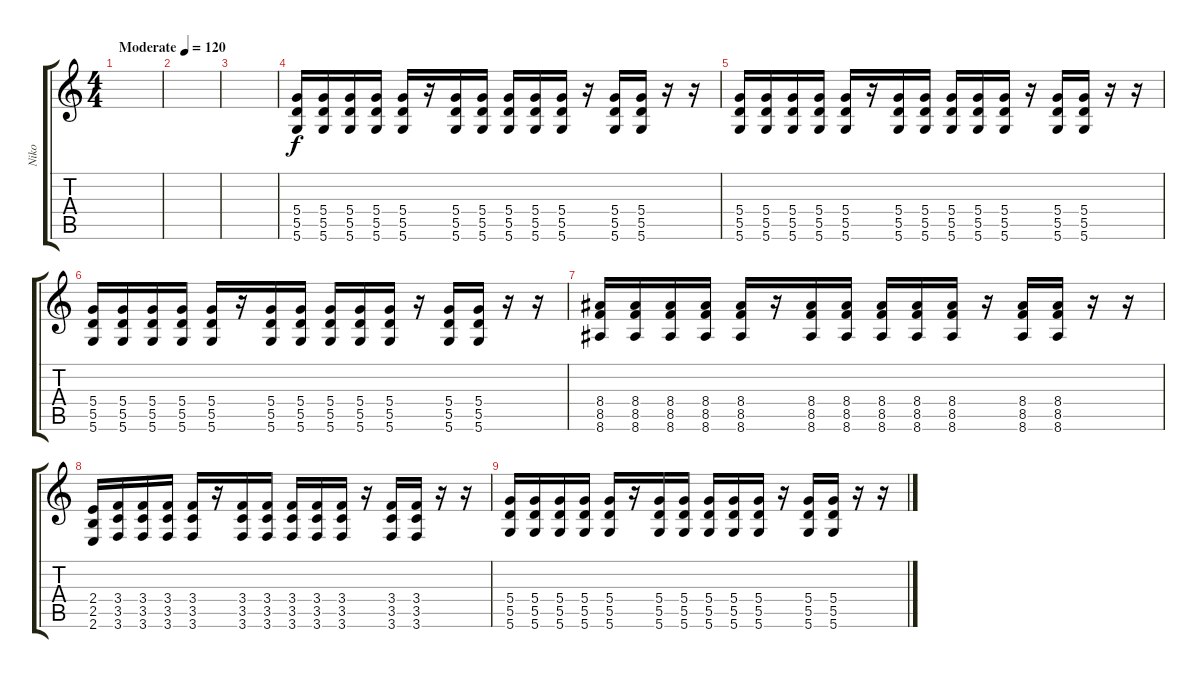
\track ("Niko" "Niko") {instrument distortionguitar}
\staff {score tabs}
\tuning (E4 B3 G3 D3 A2 D2) {hide}
\ts (4 4)
\tempo (120 "Moderate")
\clef g2
\ks c
|
|
|
(5.4 5.5 5.6).16 (5.4 5.5 5.6).16 (5.4 5.5 5.6).16 (5.4 5.5 5.6).16 (5.4 5.5 5.6).16 r.16 (5.4 5.5 5.6).16 (5.4 5.5 5.6).16 (5.4 5.5 5.6).16 (5.4 5.5 5.6).16 (5.4 5.5 5.6).16 r.16 (5.4 5.5 5.6).16 (5.4 5.5 5.6).16 r.16 r.16 |
(5.4 5.5 5.6).16 (5.4 5.5 5.6).16 (5.4 5.5 5.6).16 (5.4 5.5 5.6).16 (5.4 5.5 5.6).16 r.16 (5.4 5.5 5.6).16 (5.4 5.5 5.6).16 (5.4 5.5 5.6).16 (5.4 5.5 5.6).16 (5.4 5.5 5.6).16 r.16 (5.4 5.5 5.6).16 (5.4 5.5 5.6).16 r.16 r.16 |
(5.4 5.5 5.6).16 (5.4 5.5 5.6).16 (5.4 5.5 5.6).16 (5.4 5.5 5.6).16 (5.4 5.5 5.6).16 r.16 (5.4 5.5 5.6).16 (5.4 5.5 5.6).16 (5.4 5.5 5.6).16 (5.4 5.5 5.6).16 (5.4 5.5 5.6).16 r.16 (5.4 5.5 5.6).16 (5.4 5.5 5.6).16 r.16 r.16 |
(8.4 8.5 8.6).16 (8.4 8.5 8.6).16 (8.4 8.5 8.6).16 (8.4 8.5 8.6).16 (8.4 8.5 8.6).16 r.16 (8.4 8.5 8.6).16 (8.4 8.5 8.6).16 (8.4 8.5 8.6).16 (8.4 8.5 8.6).16 (8.4 8.5 8.6).16 r.16 (8.4 8.5 8.6).16 (8.4 8.5 8.6).16 r.16 r.16 |
(2.4 2.5 2.6).16 (3.4 3.5 3.6).16 (3.4 3.5 3.6).16 (3.4 3.5 3.6).16 (3.4 3.5 3.6).16 r.16 (3.4 3.5 3.6).16 (3.4 3.5 3.6).16 (3.4 3.5 3.6).16 (3.4 3.5 3.6).16 (3.4 3.5 3.6).16 r.16 (3.4 3.5 3.6).16 (3.4 3.5 3.6).16 r.16 r.16 |
(5.4 5.5 5.6).16 (5.4 5.5 5.6).16 (5.4 5.5 5.6).16 (5.4 5.5 5.6).16 (5.4 5.5 5.6).16 r.16 (5.4 5.5 5.6).16 (5.4 5.5 5.6).16 (5.4 5.5 5.6).16 (5.4 5.5 5.6).16 (5.4 5.5 5.6).16 r.16 (5.4 5.5 5.6).16 (5.4 5.5 5.6).16 r.16 r.16
